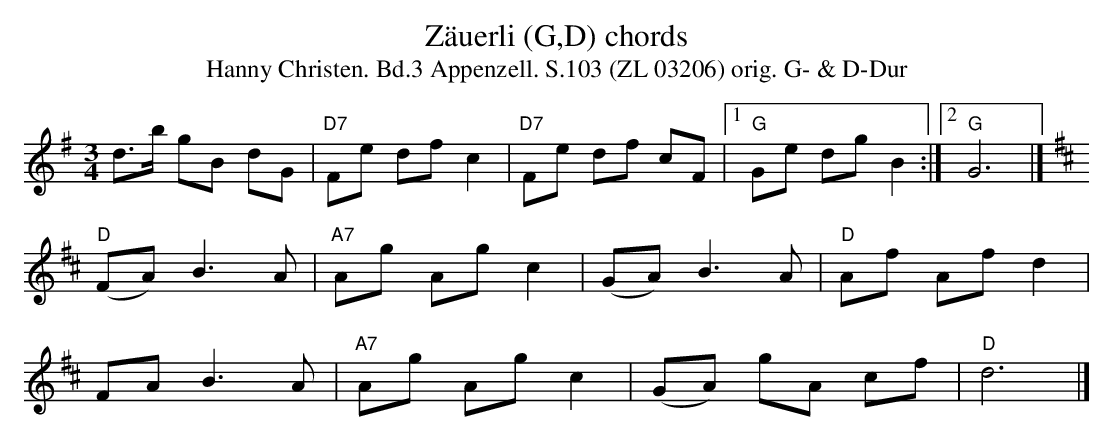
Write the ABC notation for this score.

X:1
T:Zäuerli (G,D) chords
T:Hanny Christen. Bd.3 Appenzell. S.103 (ZL 03206) orig. G- & D-Dur
M:3/4
L:1/8
K:G  %%MIDI gchordon
d>b gB dG | "D7"Fe df c2 | "D7"Fe  df cF |1 "G"Ge dg B2 :|2 "G"G6 |]
K:D
"D"(FA)  B3 A | "A7"Ag Ag c2 | (GA) B3 A | "D"Af Af d2 |
FA B3 A | "A7"Ag Ag c2 | (GA) gA cf | "D"d6 |]
